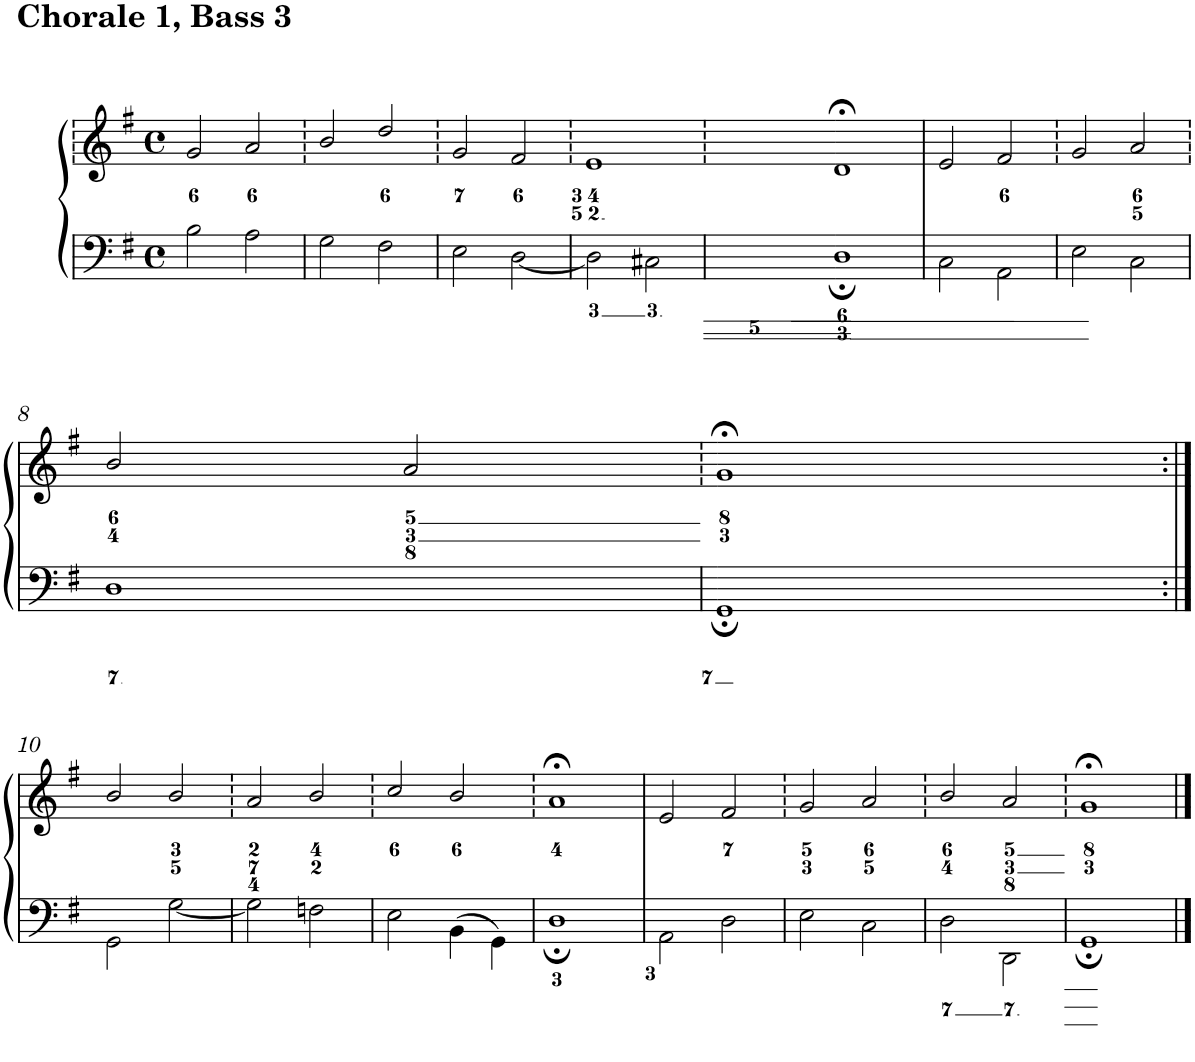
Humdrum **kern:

**kern	**kern
*part1	*part1
*staff2	*staff1
*I"Piano	*
*I'Pno.	*
*clefF4	*clefG2
*k[f#]	*k[f#]
*G:	*G:
*M4/4	*M4/4
*met(c)	*met(c)
=1	=1
2B\	2g/
2A\	2a/
=2	=2
2G\	2b/
2F#\	2dd/
=3	=3
2E\	2g/
[<2D\	2f#/
=4	=4
2D\]	1e
2C#X\	.
=5	=5
1D;	1d;<
=6	=6
2C\	2e/
2AA\	2f#/
=7	=7
2E\	2g/
2C\	2a/
!!LO:LB:g=z
=8	=8
1D	2b/
.	2a/
=9	=9
1GG;	1g;<
!!LO:LB:g=z
=10:|!	=10:|!
2GG\	2b/
[<2G\	2b/
=11	=11
2G\]	2a/
2Fn\	2b/
=12	=12
2E\	2cc/
4BB\	2b/
4GG\	.
=13	=13
1D;	1a;<
=14	=14
2AA\	2e/
2D\	2f#/
=15	=15
2E\	2g/
2C\	2a/
=16	=16
2D\	2b/
2DD\	2a/
=17	=17
1GG;	1g;<
==	==
*-	*-
